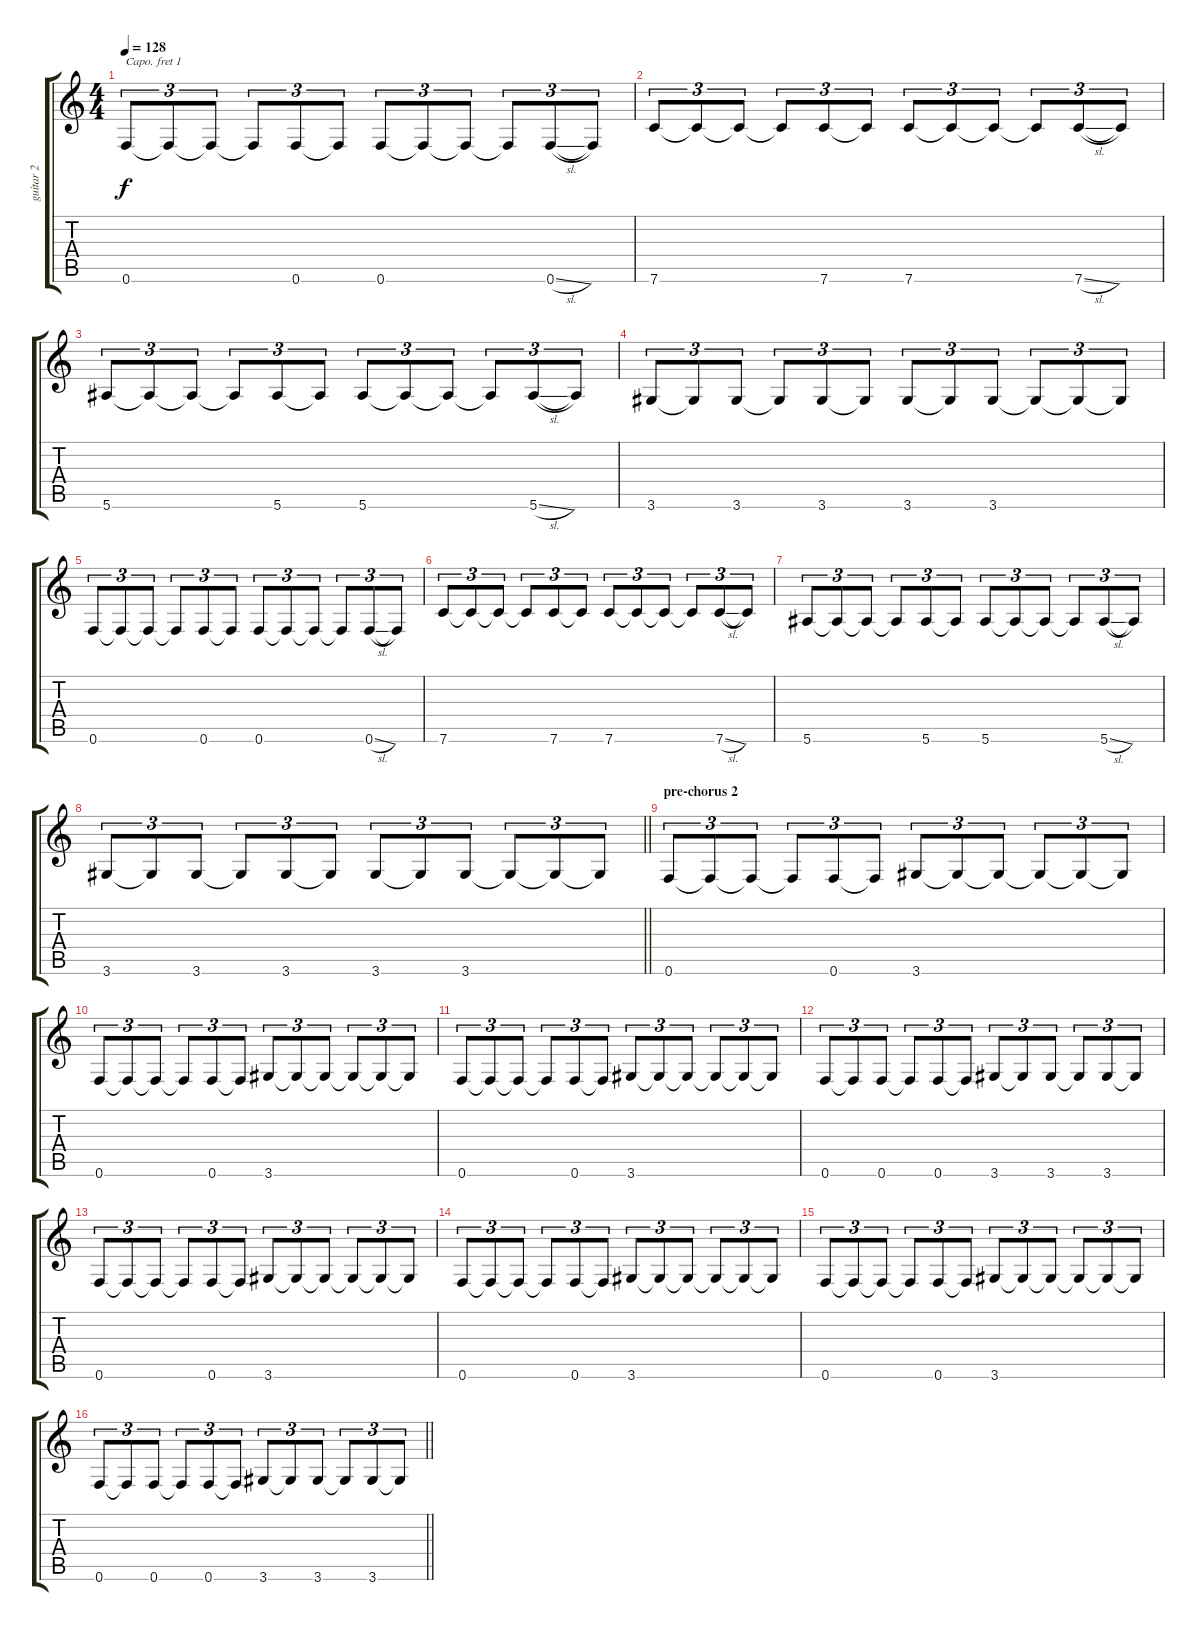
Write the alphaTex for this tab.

\track ("guitar 2" "guitar 2") {instrument electricguitarjazz}
\staff {score tabs}
\capo 1
\tuning (E4 B3 G3 D3 A2 E2) {hide}
\ts (4 4)
\tempo 128
\clef g2
\ks c
0.6.8{tu (3 2) dy f} 0.6{t}.8{tu (3 2)} 0.6{t}.8{tu (3 2)} 0.6{t}.8{tu (3 2)} 0.6.8{tu (3 2)} 0.6{t}.8{tu (3 2)} 0.6.8{tu (3 2)} 0.6{t}.8{tu (3 2)} 0.6{t}.8{tu (3 2)} 0.6{t}.8{tu (3 2)} 0.6{sl}.8{tu (3 2)} 0.6{t}.8{tu (3 2)} |
7.6.8{tu (3 2)} 7.6{t}.8{tu (3 2)} 7.6{t}.8{tu (3 2)} 7.6{t}.8{tu (3 2)} 7.6.8{tu (3 2)} 7.6{t}.8{tu (3 2)} 7.6.8{tu (3 2)} 7.6{t}.8{tu (3 2)} 7.6{t}.8{tu (3 2)} 7.6{t}.8{tu (3 2)} 7.6{sl}.8{tu (3 2)} 7.6{t}.8{tu (3 2)} |
5.6.8{tu (3 2)} 5.6{t}.8{tu (3 2)} 5.6{t}.8{tu (3 2)} 5.6{t}.8{tu (3 2)} 5.6.8{tu (3 2)} 5.6{t}.8{tu (3 2)} 5.6.8{tu (3 2)} 5.6{t}.8{tu (3 2)} 5.6{t}.8{tu (3 2)} 5.6{t}.8{tu (3 2)} 5.6{sl}.8{tu (3 2)} 5.6{t}.8{tu (3 2)} |
3.6.8{tu (3 2)} 3.6{t}.8{tu (3 2)} 3.6.8{tu (3 2)} 3.6{t}.8{tu (3 2)} 3.6.8{tu (3 2)} 3.6{t}.8{tu (3 2)} 3.6.8{tu (3 2)} 3.6{t}.8{tu (3 2)} 3.6.8{tu (3 2)} 3.6{t}.8{tu (3 2)} 3.6{t}.8{tu (3 2)} 3.6{t}.8{tu (3 2)} |
0.6.8{tu (3 2)} 0.6{t}.8{tu (3 2)} 0.6{t}.8{tu (3 2)} 0.6{t}.8{tu (3 2)} 0.6.8{tu (3 2)} 0.6{t}.8{tu (3 2)} 0.6.8{tu (3 2)} 0.6{t}.8{tu (3 2)} 0.6{t}.8{tu (3 2)} 0.6{t}.8{tu (3 2)} 0.6{sl}.8{tu (3 2)} 0.6{t}.8{tu (3 2)} |
7.6.8{tu (3 2)} 7.6{t}.8{tu (3 2)} 7.6{t}.8{tu (3 2)} 7.6{t}.8{tu (3 2)} 7.6.8{tu (3 2)} 7.6{t}.8{tu (3 2)} 7.6.8{tu (3 2)} 7.6{t}.8{tu (3 2)} 7.6{t}.8{tu (3 2)} 7.6{t}.8{tu (3 2)} 7.6{sl}.8{tu (3 2)} 7.6{t}.8{tu (3 2)} |
5.6.8{tu (3 2)} 5.6{t}.8{tu (3 2)} 5.6{t}.8{tu (3 2)} 5.6{t}.8{tu (3 2)} 5.6.8{tu (3 2)} 5.6{t}.8{tu (3 2)} 5.6.8{tu (3 2)} 5.6{t}.8{tu (3 2)} 5.6{t}.8{tu (3 2)} 5.6{t}.8{tu (3 2)} 5.6{sl}.8{tu (3 2)} 5.6{t}.8{tu (3 2)} |
\barLineRight lightlight
3.6.8{tu (3 2)} 3.6{t}.8{tu (3 2)} 3.6.8{tu (3 2)} 3.6{t}.8{tu (3 2)} 3.6.8{tu (3 2)} 3.6{t}.8{tu (3 2)} 3.6.8{tu (3 2)} 3.6{t}.8{tu (3 2)} 3.6.8{tu (3 2)} 3.6{t}.8{tu (3 2)} 3.6{t}.8{tu (3 2)} 3.6{t}.8{tu (3 2)} |
\section ("" "pre-chorus 2")
0.6.8{tu (3 2) volume 10 instrument overdrivenguitar} 0.6{t}.8{tu (3 2)} 0.6{t}.8{tu (3 2)} 0.6{t}.8{tu (3 2)} 0.6.8{tu (3 2)} 0.6{t}.8{tu (3 2)} 3.6.8{tu (3 2)} 3.6{t}.8{tu (3 2)} 3.6{t}.8{tu (3 2)} 3.6{t}.8{tu (3 2)} 3.6{t}.8{tu (3 2)} 3.6{t}.8{tu (3 2)} |
0.6.8{tu (3 2)} 0.6{t}.8{tu (3 2)} 0.6{t}.8{tu (3 2)} 0.6{t}.8{tu (3 2)} 0.6.8{tu (3 2)} 0.6{t}.8{tu (3 2)} 3.6.8{tu (3 2)} 3.6{t}.8{tu (3 2)} 3.6{t}.8{tu (3 2)} 3.6{t}.8{tu (3 2)} 3.6{t}.8{tu (3 2)} 3.6{t}.8{tu (3 2)} |
0.6.8{tu (3 2)} 0.6{t}.8{tu (3 2)} 0.6{t}.8{tu (3 2)} 0.6{t}.8{tu (3 2)} 0.6.8{tu (3 2)} 0.6{t}.8{tu (3 2)} 3.6.8{tu (3 2)} 3.6{t}.8{tu (3 2)} 3.6{t}.8{tu (3 2)} 3.6{t}.8{tu (3 2)} 3.6{t}.8{tu (3 2)} 3.6{t}.8{tu (3 2)} |
0.6.8{tu (3 2)} 0.6{t}.8{tu (3 2)} 0.6.8{tu (3 2)} 0.6{t}.8{tu (3 2)} 0.6.8{tu (3 2)} 0.6{t}.8{tu (3 2)} 3.6.8{tu (3 2)} 3.6{t}.8{tu (3 2)} 3.6.8{tu (3 2)} 3.6{t}.8{tu (3 2)} 3.6.8{tu (3 2)} 3.6{t}.8{tu (3 2)} |
0.6.8{tu (3 2)} 0.6{t}.8{tu (3 2)} 0.6{t}.8{tu (3 2)} 0.6{t}.8{tu (3 2)} 0.6.8{tu (3 2)} 0.6{t}.8{tu (3 2)} 3.6.8{tu (3 2)} 3.6{t}.8{tu (3 2)} 3.6{t}.8{tu (3 2)} 3.6{t}.8{tu (3 2)} 3.6{t}.8{tu (3 2)} 3.6{t}.8{tu (3 2)} |
0.6.8{tu (3 2)} 0.6{t}.8{tu (3 2)} 0.6{t}.8{tu (3 2)} 0.6{t}.8{tu (3 2)} 0.6.8{tu (3 2)} 0.6{t}.8{tu (3 2)} 3.6.8{tu (3 2)} 3.6{t}.8{tu (3 2)} 3.6{t}.8{tu (3 2)} 3.6{t}.8{tu (3 2)} 3.6{t}.8{tu (3 2)} 3.6{t}.8{tu (3 2)} |
0.6.8{tu (3 2)} 0.6{t}.8{tu (3 2)} 0.6{t}.8{tu (3 2)} 0.6{t}.8{tu (3 2)} 0.6.8{tu (3 2)} 0.6{t}.8{tu (3 2)} 3.6.8{tu (3 2)} 3.6{t}.8{tu (3 2)} 3.6{t}.8{tu (3 2)} 3.6{t}.8{tu (3 2)} 3.6{t}.8{tu (3 2)} 3.6{t}.8{tu (3 2)} |
\barLineRight lightlight
0.6.8{tu (3 2)} 0.6{t}.8{tu (3 2)} 0.6.8{tu (3 2)} 0.6{t}.8{tu (3 2)} 0.6.8{tu (3 2)} 0.6{t}.8{tu (3 2)} 3.6.8{tu (3 2)} 3.6{t}.8{tu (3 2)} 3.6.8{tu (3 2)} 3.6{t}.8{tu (3 2)} 3.6.8{tu (3 2)} 3.6{t}.8{tu (3 2)}
